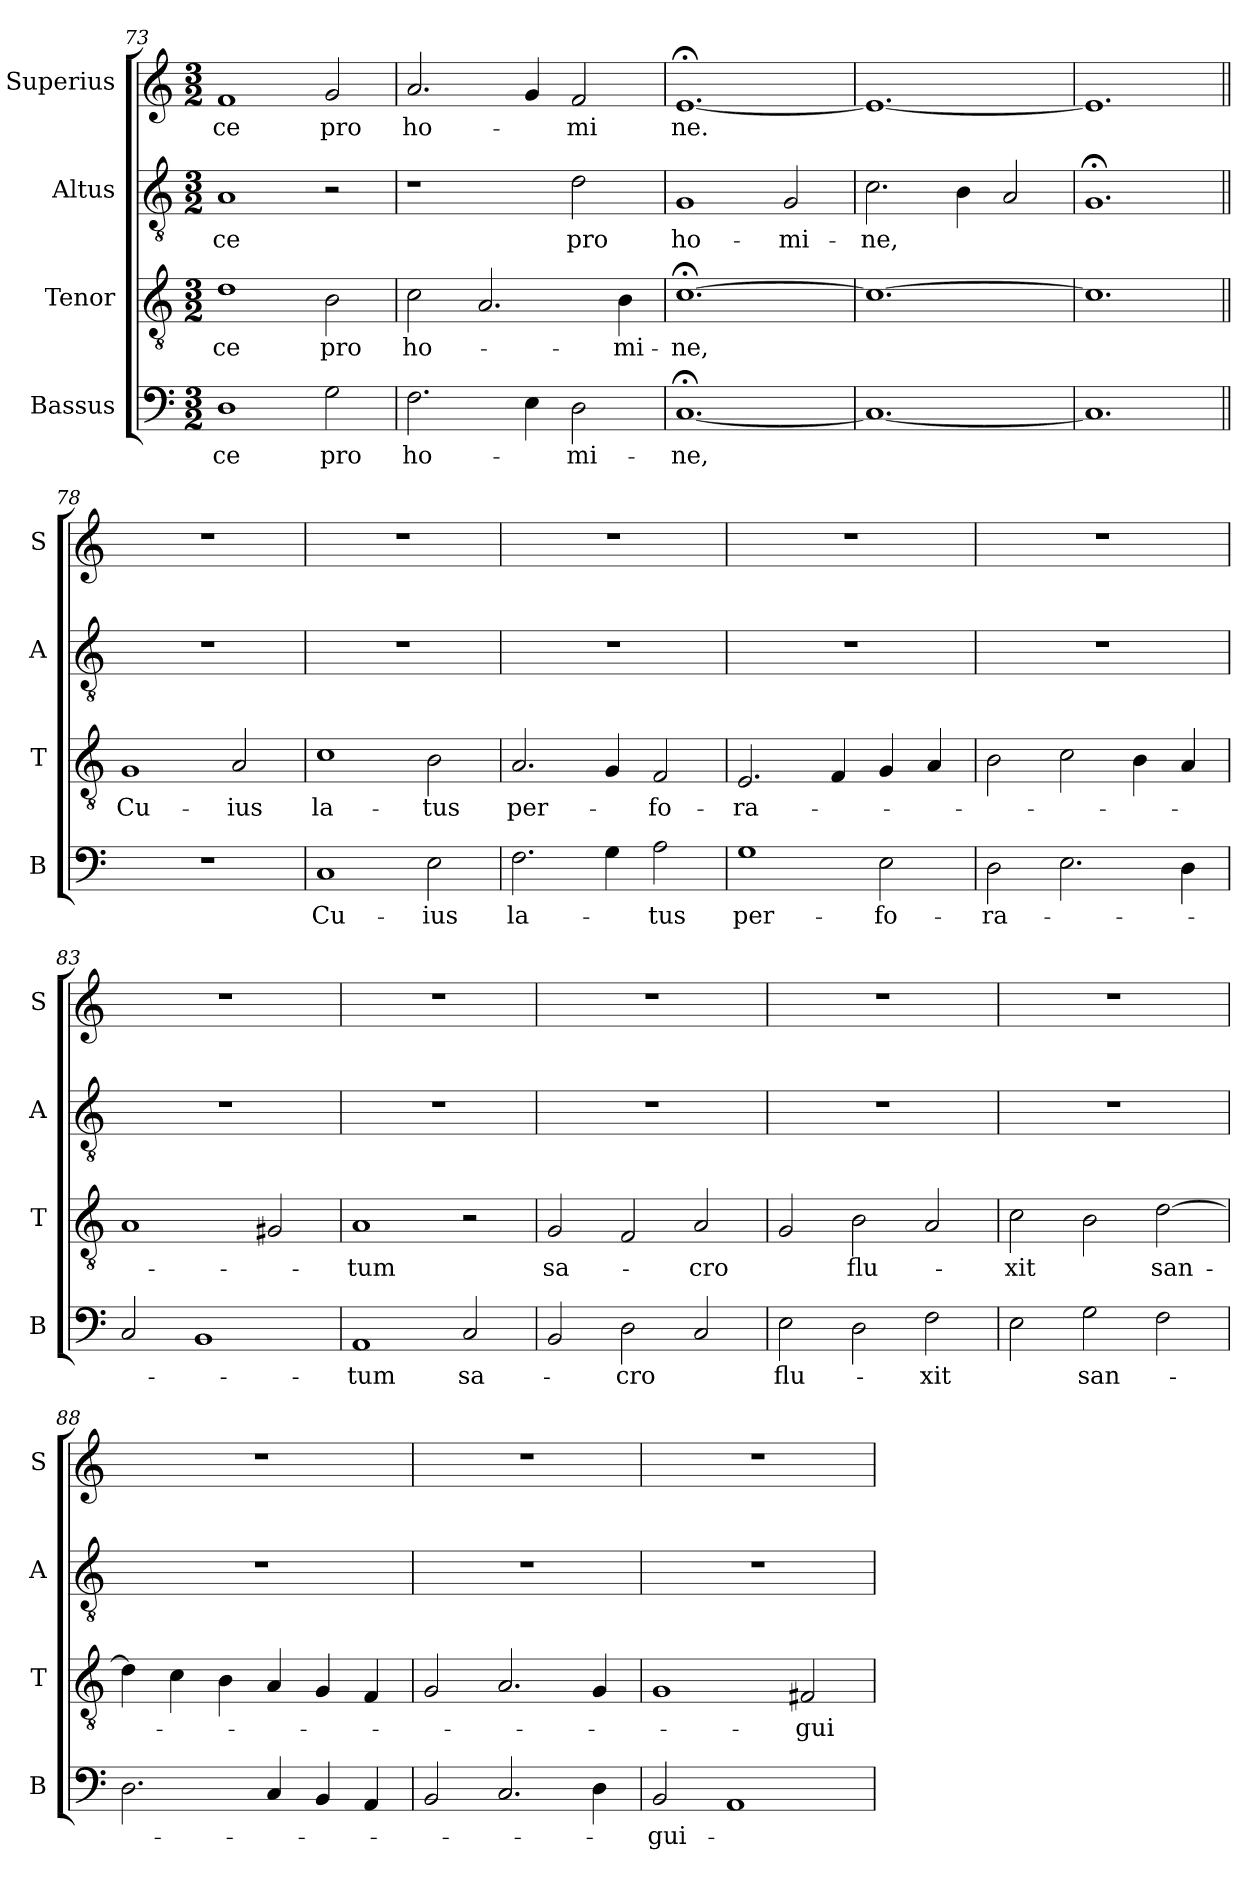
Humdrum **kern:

**kern	**text	**kern	**text	**kern	**text	**kern	**text
*part4	*part4	*part3	*part3	*part2	*part2	*part1	*part1
*staff4	*staff4	*staff3	*staff3	*staff2	*staff2	*staff1	*staff1
*I"Bassus	*	*I"Tenor	*	*I"Altus	*	*I"Superius	*
*I'B	*	*I'T	*	*I'A	*	*I'S	*
*clefF4	*	*clefGv2	*	*clefGv2	*	*clefG2	*
*k[]	*	*k[]	*	*k[]	*	*k[]	*
*M3/2	*	*M3/2	*	*M3/2	*	*M3/2	*
=73	=73	=73	=73	=73	=73	=73	=73
1D	-ce	1d	-ce	1A	-ce	1f	-ce
2G	pro	2B	pro	2r	.	2g	pro
=74	=74	=74	=74	=74	=74	=74	=74
2.F	ho-	2c	ho-	1r	.	2.a	ho-
.	.	2.A	.	.	.	.	.
4E	.	.	.	.	.	4g	.
2D	-mi-	.	.	2d	pro	2f	-mi
.	.	4B	-mi-	.	.	.	.
=75	=75	=75	=75	=75	=75	=75	=75
[1.C;<	-ne,	[1.c;<	-ne,	1G	ho-	[1.e;<	ne.
.	.	.	.	2G	-mi-	.	.
=76	=76	=76	=76	=76	=76	=76	=76
1.C_	.	1.c_	.	2.c	-ne,	1.e_	.
.	.	.	.	4B	.	.	.
.	.	.	.	2A	.	.	.
=77	=77	=77	=77	=77	=77	=77	=77
1.C]	.	1.c]	.	1.G;<	.	1.e]	.
=78||	=78||	=78||	=78||	=78||	=78||	=78||	=78||
1.r	.	1G	Cu-	1.r	.	1.r	.
.	.	2A	-ius	.	.	.	.
=79	=79	=79	=79	=79	=79	=79	=79
1C	Cu-	1c	la-	1.r	.	1.r	.
2E	-ius	2B	-tus	.	.	.	.
=80	=80	=80	=80	=80	=80	=80	=80
2.F	la-	2.A	per-	1.r	.	1.r	.
4G	.	4G	.	.	.	.	.
2A	-tus	2F	-fo-	.	.	.	.
=81	=81	=81	=81	=81	=81	=81	=81
1G	per-	2.E	-ra-	1.r	.	1.r	.
.	.	4F	.	.	.	.	.
2E	-fo-	4G	.	.	.	.	.
.	.	4A	.	.	.	.	.
=82	=82	=82	=82	=82	=82	=82	=82
2D	-ra-	2B	.	1.r	.	1.r	.
2.E	.	2c	.	.	.	.	.
.	.	4B	.	.	.	.	.
4D	.	4A	.	.	.	.	.
=83	=83	=83	=83	=83	=83	=83	=83
2C	.	1A	.	1.r	.	1.r	.
1BB	.	.	.	.	.	.	.
.	.	2G#X	.	.	.	.	.
=84	=84	=84	=84	=84	=84	=84	=84
1AA	-tum	1A	-tum	1.r	.	1.r	.
2C	sa-	2r	.	.	.	.	.
=85	=85	=85	=85	=85	=85	=85	=85
2BB	.	2G	sa-	1.r	.	1.r	.
2D	-cro	2F	.	.	.	.	.
2C	.	2A	-cro	.	.	.	.
=86	=86	=86	=86	=86	=86	=86	=86
2E	flu-	2G	.	1.r	.	1.r	.
2D	.	2B	flu-	.	.	.	.
2F	-xit	2A	.	.	.	.	.
=87	=87	=87	=87	=87	=87	=87	=87
2E	.	2c	-xit	1.r	.	1.r	.
2G	san-	2B	.	.	.	.	.
2F	.	[2d	san-	.	.	.	.
=88	=88	=88	=88	=88	=88	=88	=88
2.D	.	4d]	.	1.r	.	1.r	.
.	.	4c	.	.	.	.	.
.	.	4B	.	.	.	.	.
4C	.	4A	.	.	.	.	.
4BB	.	4G	.	.	.	.	.
4AA	.	4F	.	.	.	.	.
=89	=89	=89	=89	=89	=89	=89	=89
2BB	.	2G	.	1.r	.	1.r	.
2.C	.	2.A	.	.	.	.	.
4D	.	4G	.	.	.	.	.
=90	=90	=90	=90	=90	=90	=90	=90
2BB	-gui-	1G	.	1.r	.	1.r	.
1AA	.	.	.	.	.	.	.
.	.	2F#X	-gui-	.	.	.	.
=	=	=	=	=	=	=	=
*-	*-	*-	*-	*-	*-	*-	*-
